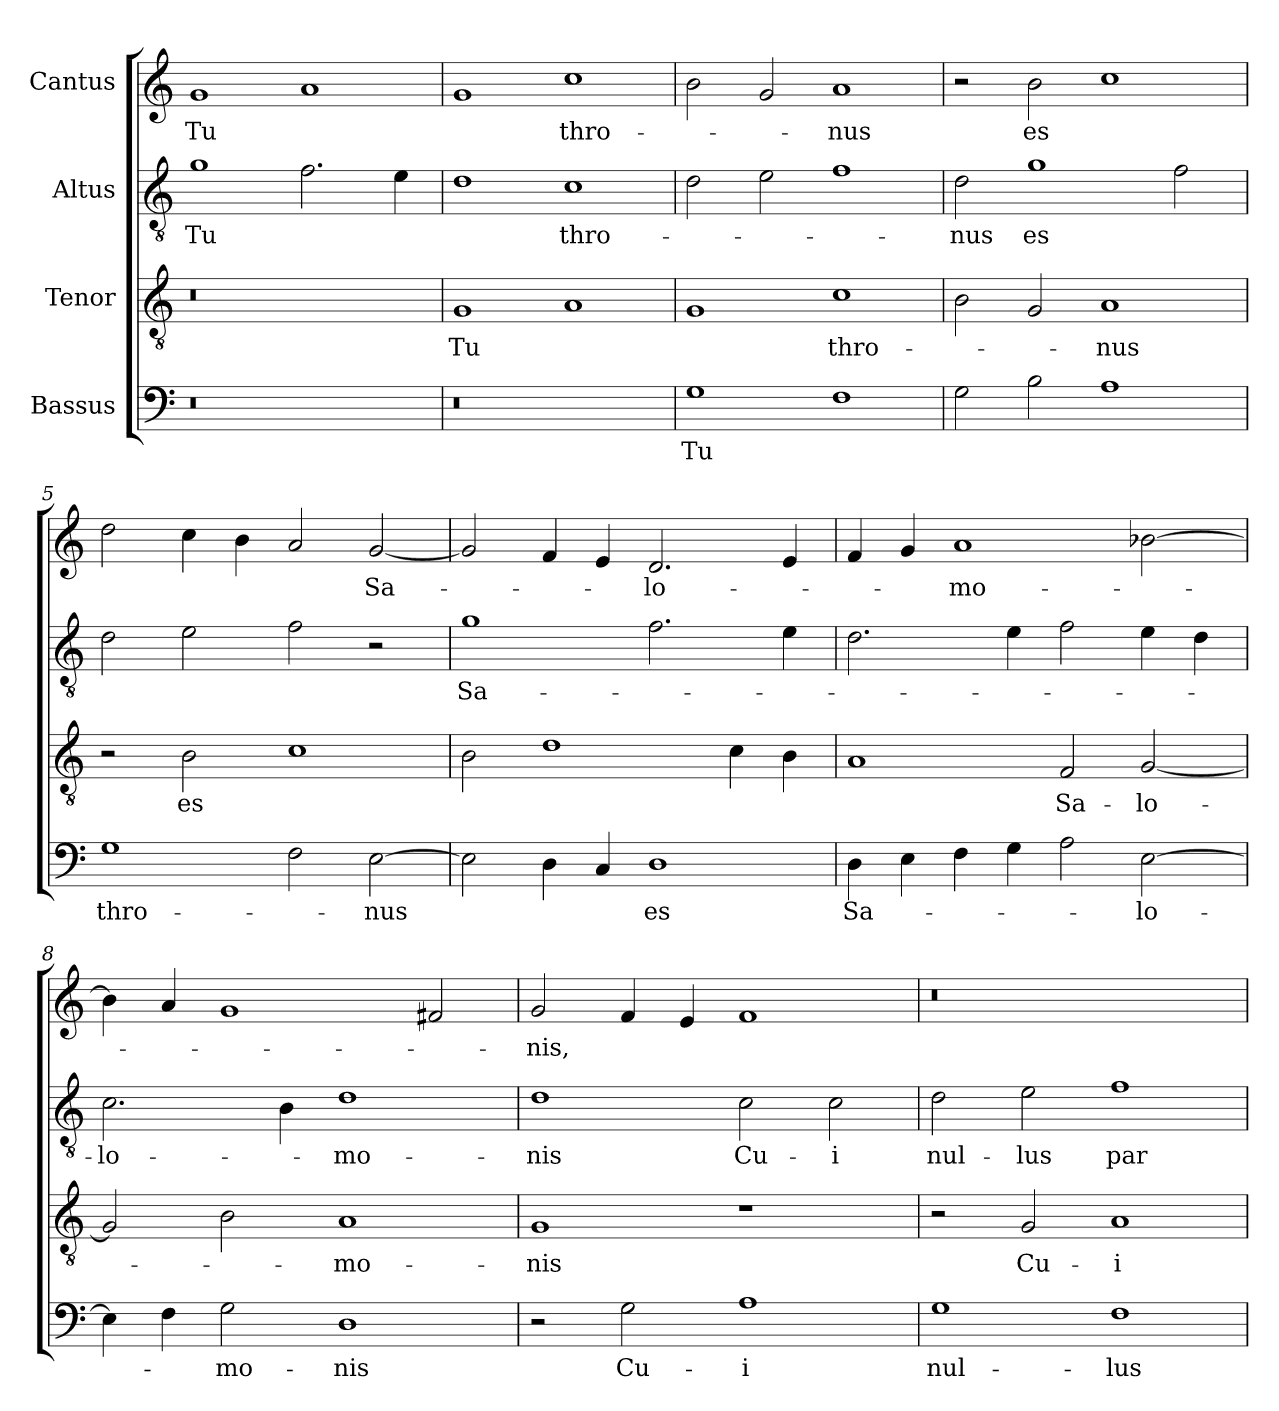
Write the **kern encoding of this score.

**kern	**text	**kern	**text	**kern	**text	**kern	**text
*part4	*part4	*part3	*part3	*part2	*part2	*part1	*part1
*staff4	*staff4	*staff3	*staff3	*staff2	*staff2	*staff1	*staff1
*I"Bassus	*	*I"Tenor	*	*I"Altus	*	*I"Cantus	*
*clefF4	*	*clefGv2	*	*clefGv2	*	*clefG2	*
*k[]	*	*k[]	*	*k[]	*	*k[]	*
*C:	*	*C:	*	*C:	*	*C:	*
=1	=1	=1	=1	=1	=1	=1	=1
0r	.	0r	.	1g\	Tu	1g/	Tu
.	.	.	.	2.f\	.	1a/	.
.	.	.	.	4e\	.	.	.
=2	=2	=2	=2	=2	=2	=2	=2
0r	.	1G/	Tu	1d\	.	1g/	.
.	.	1A/	.	1c\	thro-	1cc\	thro-
=3	=3	=3	=3	=3	=3	=3	=3
1G\	Tu	1G/	.	2d\	.	2b\	.
.	.	.	.	2e\	.	2g/	.
1F\	.	1c\	thro-	1f\	.	1a/	-nus
=4	=4	=4	=4	=4	=4	=4	=4
2G\	.	2B\	.	2d\	-nus	2r	.
2B\	.	2G/	.	1g\	es	2b\	es
1A\	.	1A/	-nus	.	.	1cc\	.
.	.	.	.	2f\	.	.	.
=5	=5	=5	=5	=5	=5	=5	=5
1G\	thro-	2r	.	2d\	.	2dd\	.
.	.	2B\	es	2e\	.	4cc\	.
.	.	.	.	.	.	4b\	.
2F\	.	1c\	.	2f\	.	2a/	.
[2E\	-nus	.	.	2r	.	[2g/	Sa-
=6	=6	=6	=6	=6	=6	=6	=6
2E\]	.	2B\	.	1g\	Sa-	2g/]	.
4D\	.	1d\	.	.	.	4f/	.
4C/	.	.	.	.	.	4e/	.
1D\	es	.	.	2.f\	.	2.d/	-lo-
.	.	4c\	.	.	.	.	.
.	.	4B\	.	4e\	.	4e/	.
!!LO:LB:g=z
=7	=7	=7	=7	=7	=7	=7	=7
4D\	Sa-	1A/	.	2.d\	.	4f/	.
4E\	.	.	.	.	.	4g/	.
4F\	.	.	.	.	.	1a/	-mo-
4G\	.	.	.	4e\	.	.	.
2A\	.	2F/	Sa-	2f\	.	.	.
[2E\	-lo-	[2G/	-lo-	4e\	.	[2b-X\	.
.	.	.	.	4d\	.	.	.
=8	=8	=8	=8	=8	=8	=8	=8
4E\]	.	2G/]	.	2.c\	-lo-	4b-\]	.
4F\	.	.	.	.	.	4a/	.
2G\	-mo-	2B\	.	.	.	1g/	.
.	.	.	.	4B\	.	.	.
1D\	-nis	1A/	-mo-	1d\	-mo-	.	.
.	.	.	.	.	.	2f#X/	.
=9	=9	=9	=9	=9	=9	=9	=9
2r	.	1G/	-nis	1d\	-nis	2g/	-nis,
2G\	Cu-	.	.	.	.	4f/	.
.	.	.	.	.	.	4e/	.
1A\	-i	1r	.	2c\	Cu-	1f/	.
.	.	.	.	2c\	-i	.	.
=10	=10	=10	=10	=10	=10	=10	=10
1G\	nul-	2r	.	2d\	nul-	0r	.
.	.	2G/	Cu-	2e\	-lus	.	.
1F\	-lus	1A/	-i	1f\	par	.	.
=	=	=	=	=	=	=	=
*-	*-	*-	*-	*-	*-	*-	*-
